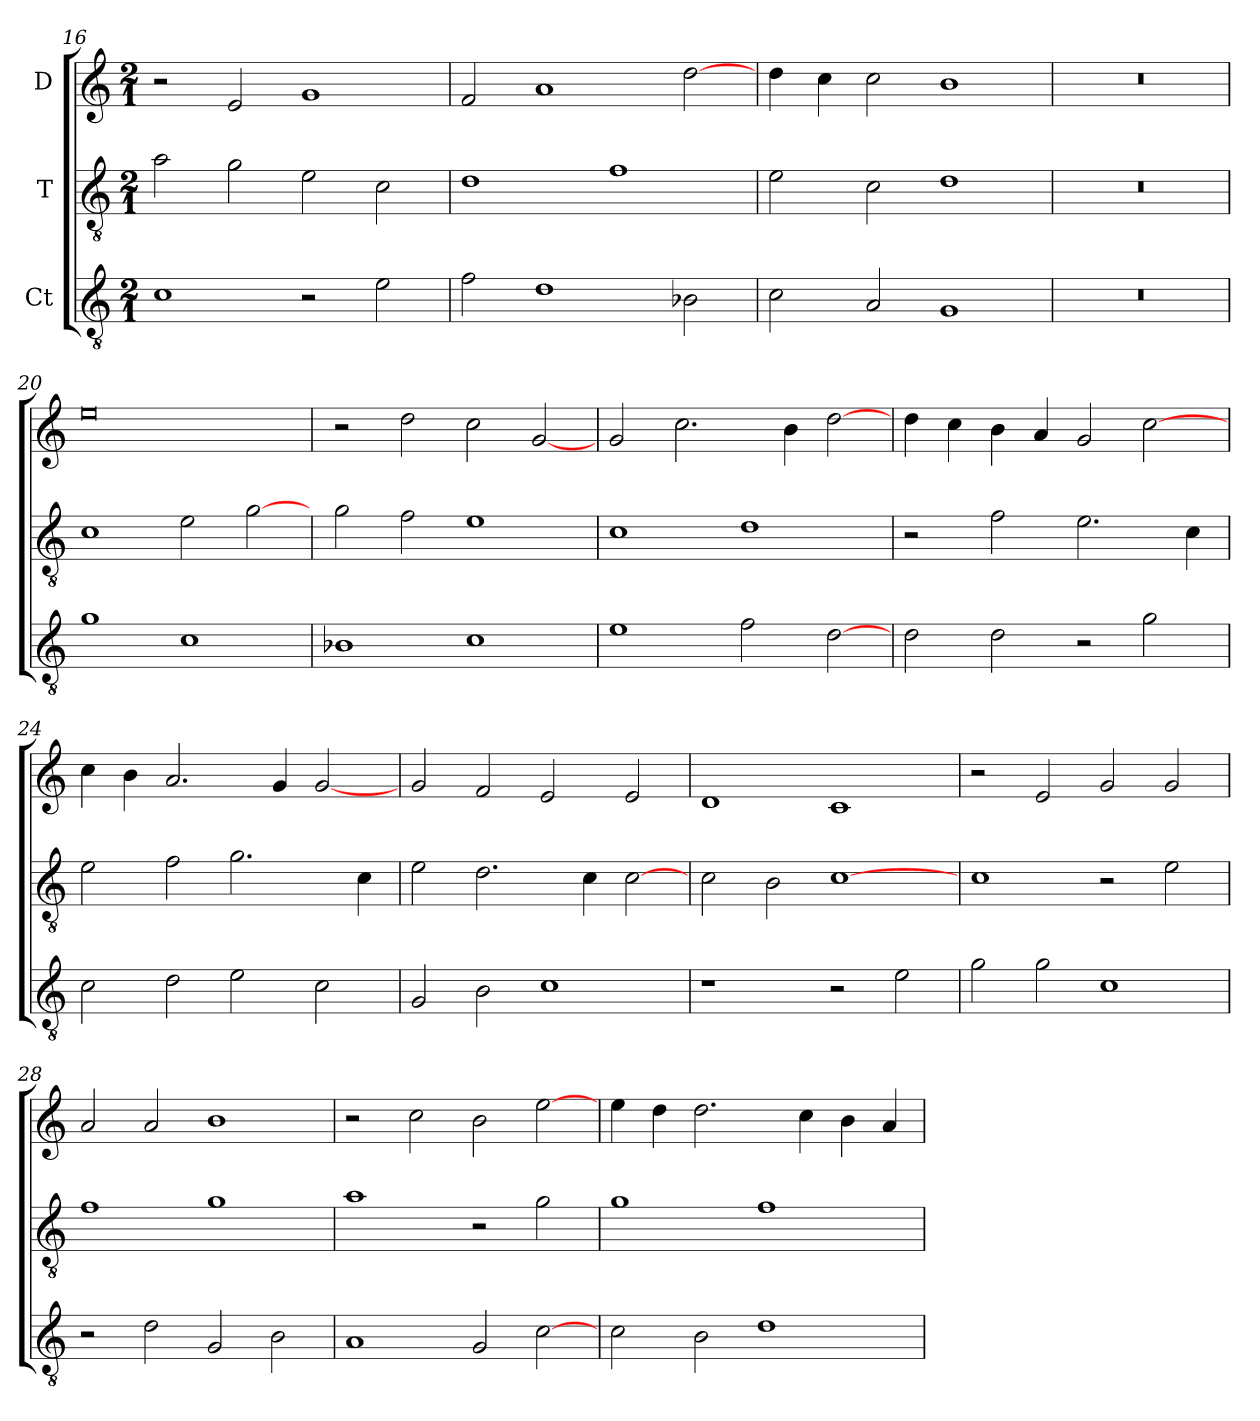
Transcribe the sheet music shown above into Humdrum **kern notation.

**kern	**kern	**kern
*part3	*part2	*part1
*staff3	*staff2	*staff1
*I"Ct	*I"T	*I"D
*clefGv2	*clefGv2	*clefG2
*ITrd7c12	*ITrd7c12	*
*k[]	*k[]	*k[]
*C:	*C:	*C:
*M2/1	*M2/1	*M2/1
=16	=16	=16
1Ci\	2Ai\	2r
.	2Gi\	2ei/
2r	2Ei\	1gi/
2Ei\	2Ci\	.
=17	=17	=17
2Fi\	1Di\	2fi/
1Di\	.	1ai/
.	1Fi\	.
2BB-Xi\	.	[2ddi\
=18	=18	=18
2Ci\	2Ei\	4ddi\
.	.	4cci\
2AAi/	2Ci\	2cci\
1GGi/	1Di\	1bi/
=19	=19	=19
0r	0r	0r
!!LO:LB:g=z
=20	=20	=20
1Gi\	1Ci\	0eei\
1Ci\	2Ei\	.
.	[2Gi\	.
=21	=21	=21
1BB-Xi/	2Gi\	2r
.	2Fi\	2ddi\
1Ci\	1Ei\	2cci\
.	.	[2gi/
=22	=22	=22
1Ei\	1Ci\	2gi/
.	.	2.cci\
2Fi\	1Di\	.
.	.	4bi\
[2Di\	.	[2ddi\
=23	=23	=23
2Di\	2r	4ddi\
.	.	4cci\
2Di\	2Fi\	4bi\
.	.	4ai/
2r	2.Ei\	2gi/
2Gi\	.	[2cci\
.	4Ci\	.
=24	=24	=24
2Ci\	2Ei\	4cci\
.	.	4bi\
2Di\	2Fi\	2.ai/
2Ei\	2.Gi\	.
.	.	4gi/
2Ci\	.	[2gi/
.	4Ci\	.
=25	=25	=25
2GGi/	2Ei\	2gi/
2BBi\	2.Di\	2fi/
1Ci\	.	2ei/
.	4Ci\	.
.	[2Ci\	2ei/
!!LO:LB:g=z
=26	=26	=26
1r	2Ci\	1di/
.	2BBi\	.
2r	[1Ci\	1ci/
2Ei\	.	.
=27	=27	=27
2Gi\	1Ci\	2r
2Gi\	.	2ei/
1Ci\	2r	2gi/
.	2Ei\	2gi/
=28	=28	=28
2r	1Fi\	2ai/
2Di\	.	2ai/
2GGi/	1Gi\	1bi/
2BBi\	.	.
=29	=29	=29
1AAi/	1Ai\	2r
.	.	2cci\
2GGi/	2r	2bi\
[2Ci\	2Gi\	[2eei\
=30	=30	=30
2Ci\	1Gi\	4eei\
.	.	4ddi\
2BBi\	.	2.ddi\
1Di\	1Fi\	.
.	.	4cci\
.	.	4bi\
.	.	4ai/
=	=	=
*-	*-	*-
